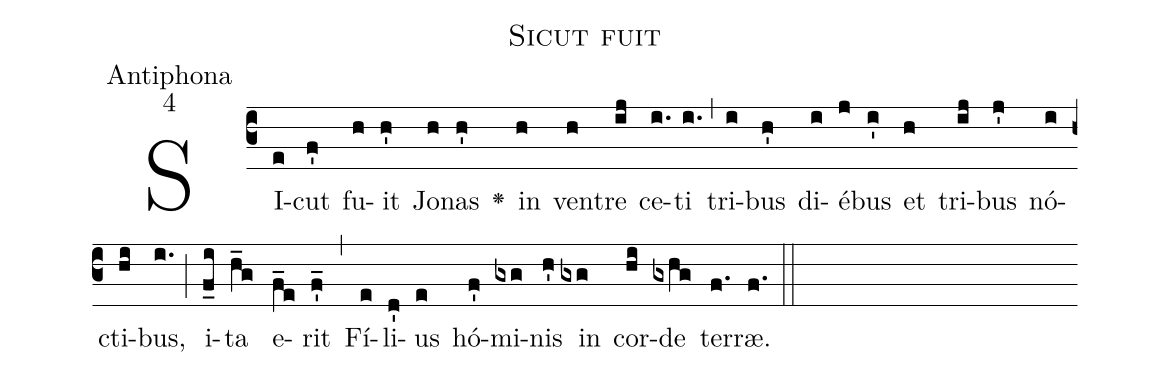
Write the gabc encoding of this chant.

name:Sicut fuit;
office-part:Antiphona;
mode:4;
%%
(c3)SI(e)cut(f') fu(h)it(h') Jo(h)nas(h') <v>\greheightstar</v>() in(h) ven(h)tre(ij) ce(i.)ti(i.) (,) tri(i)bus(h') di(i)é(j)bus(i') et(h) tri(ij)bus(j') nó(i)cti(hi)bus,(i.) (;) i(f_i)ta(h_g) e(f_e)rit(f_') (,) Fí(e)li(d')us(e) hó(f')mi(gxg)nis(h') in(gxg) cor(hi)de(gxhg) ter(f.)ræ.(f.) (::)
